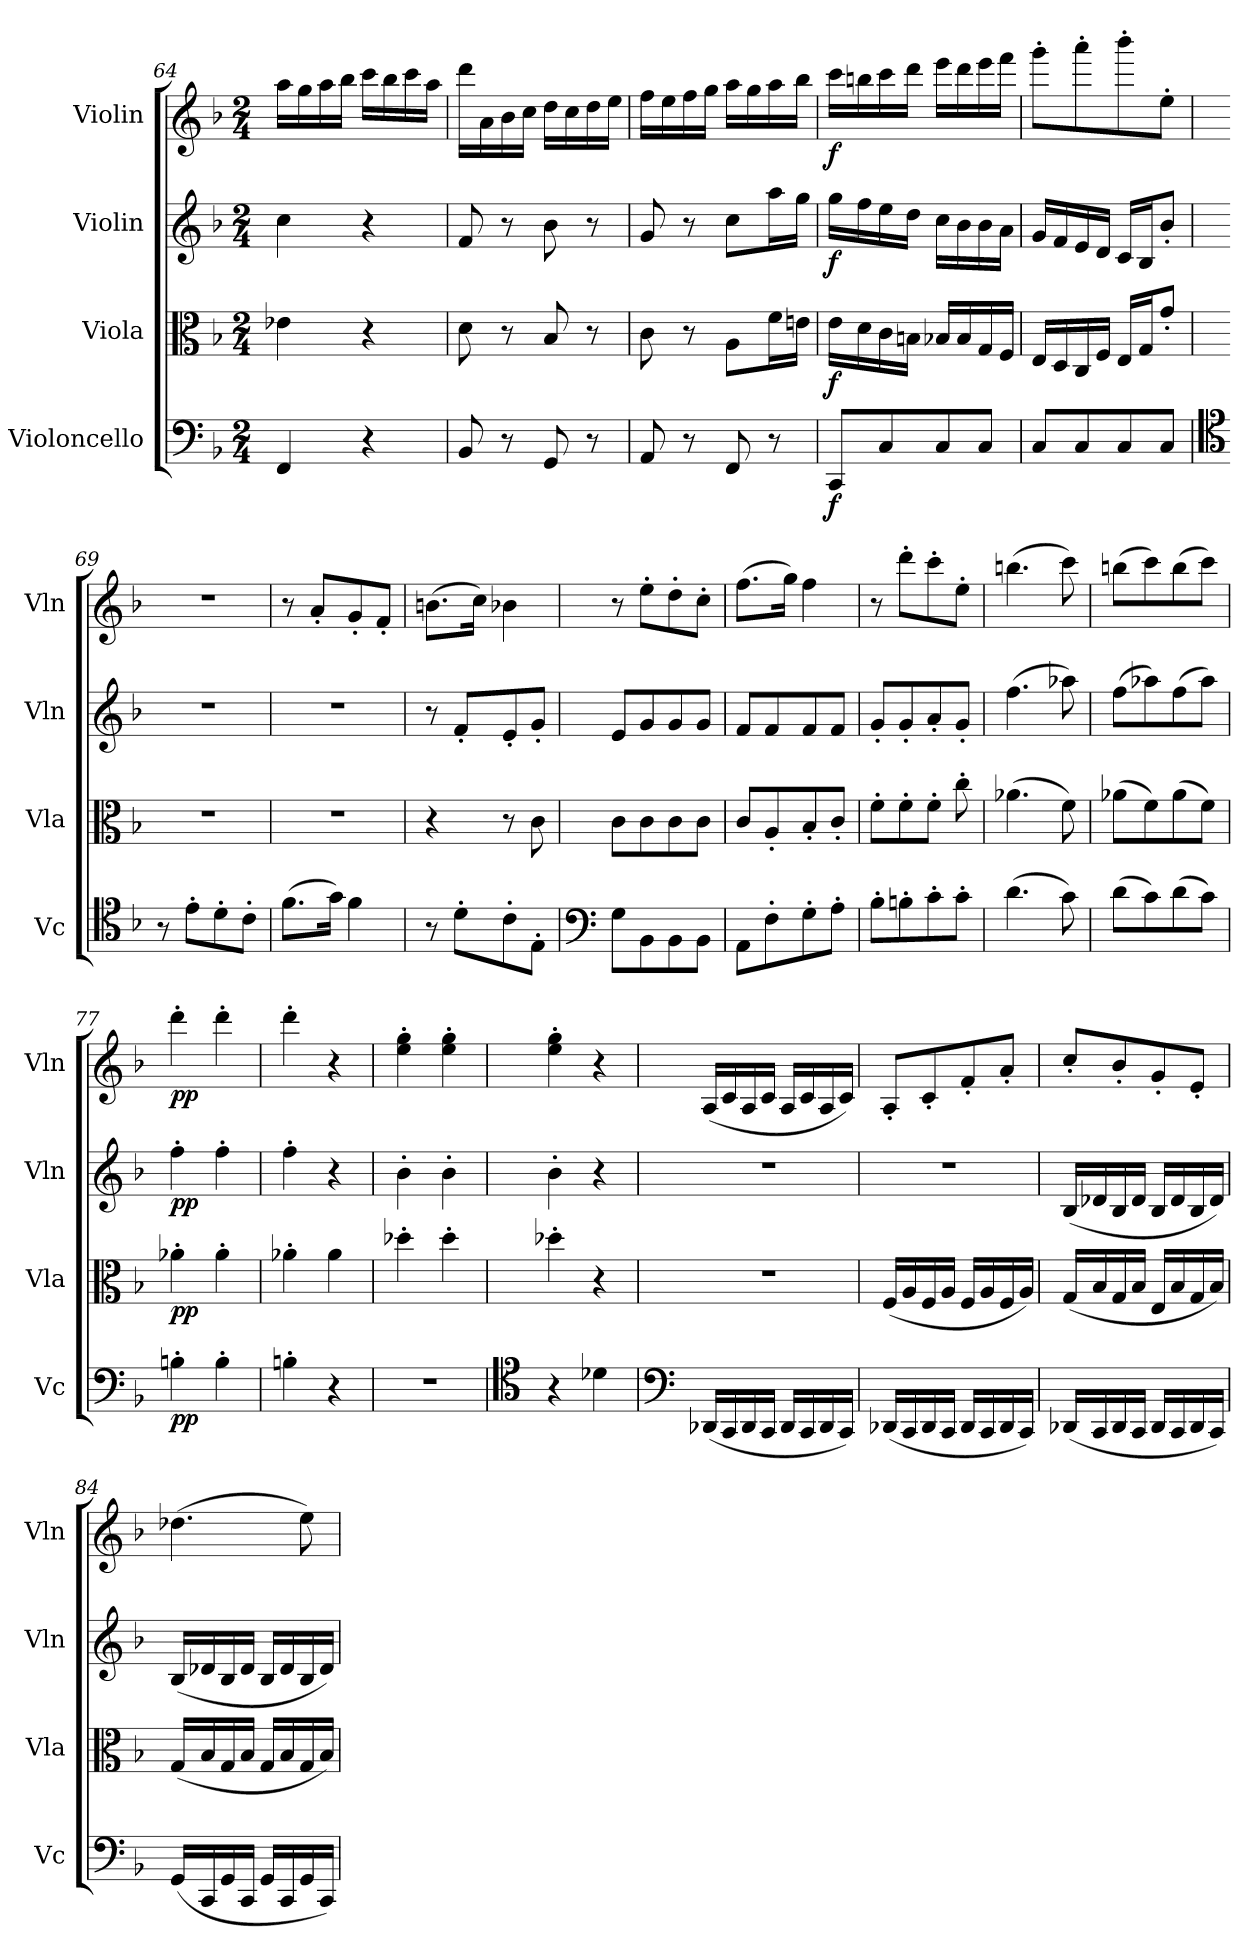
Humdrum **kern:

**kern	**dynam	**kern	**dynam	**kern	**dynam	**kern	**dynam
*part4	*part4	*part3	*part3	*part2	*part2	*part1	*part1
*staff4	*staff4	*staff3	*staff3	*staff2	*staff2	*staff1	*staff1
*I"Violoncello	*	*I"Viola	*	*I"Violin	*	*I"Violin	*
*I'Vc	*	*I'Vla	*	*I'Vln	*	*I'Vln	*
*clefF4	*	*clefC3	*	*clefG2	*	*clefG2	*
*k[b-]	*	*k[b-]	*	*k[b-]	*	*k[b-]	*
*M2/4	*	*M2/4	*	*M2/4	*	*M2/4	*
=64	=64	=64	=64	=64	=64	=64	=64
4FF/	.	4e-X\	.	4cc\	.	16aa\LL	.
.	.	.	.	.	.	16gg\	.
.	.	.	.	.	.	16aa\	.
.	.	.	.	.	.	16bb-\JJ	.
4r	.	4r	.	4r	.	16ccc\LL	.
.	.	.	.	.	.	16bb-\	.
.	.	.	.	.	.	16ccc\	.
.	.	.	.	.	.	16aa\JJ	.
=65	=65	=65	=65	=65	=65	=65	=65
8BB-/	.	8d\	.	8f/	.	16ddd\LL	.
.	.	.	.	.	.	16a\	.
8r	.	8r	.	8r	.	16b-\	.
.	.	.	.	.	.	16cc\JJ	.
8GG/	.	8B-/	.	8b-\	.	16dd\LL	.
.	.	.	.	.	.	16cc\	.
8r	.	8r	.	8r	.	16dd\	.
.	.	.	.	.	.	16ee\JJ	.
=66	=66	=66	=66	=66	=66	=66	=66
8AA/	.	8c\	.	8g/	.	16ff\LL	.
.	.	.	.	.	.	16ee\	.
8r	.	8r	.	8r	.	16ff\	.
.	.	.	.	.	.	16gg\JJ	.
8FF/	.	8A\L	.	8cc\L	.	16aa\LL	.
.	.	.	.	.	.	16gg\	.
8r	.	16f\L	.	16aa\L	.	16aa\	.
.	.	16en\JJ	.	16gg\JJ	.	16bb-\JJ	.
=67	=67	=67	=67	=67	=67	=67	=67
8CC/L	f	16e\LL	f	16gg\LL	f	16ccc\LL	f
.	.	16d\	.	16ff\	.	16bbn\	.
8C/	.	16c\	.	16ee\	.	16ccc\	.
.	.	16Bn\JJ	.	16dd\JJ	.	16ddd\JJ	.
8C/	.	16B-X/LL	.	16cc\LL	.	16eee\LL	.
.	.	16B-/	.	16b-\	.	16ddd\	.
8C/J	.	16G/	.	16b-\	.	16eee\	.
.	.	16F/JJ	.	16a\JJ	.	16fff\JJ	.
=68	=68	=68	=68	=68	=68	=68	=68
8C/L	.	16E/LL	.	16g/LL	.	8ggg'\L	.
.	.	16D/	.	16f/	.	.	.
8C/	.	16C/	.	16e/	.	8aaa'\	.
.	.	16F/JJ	.	16d/JJ	.	.	.
8C/	.	16E/LL	.	16c/LL	.	8bbb-'\	.
.	.	16G/J	.	16B-/J	.	.	.
8C/J	.	8g'/J	.	8b-'/J	.	8ee'\J	.
=69	=69	=69	=69	=69	=69	=69	=69
*clefC4	*	*	*	*	*	*	*
8r	.	2r	.	2r	.	2r	.
8e'\L	.	.	.	.	.	.	.
8d'\	.	.	.	.	.	.	.
8c'\J	.	.	.	.	.	.	.
=70	=70	=70	=70	=70	=70	=70	=70
(8.f\L	.	2r	.	2r	.	8r	.
.	.	.	.	.	.	8a'/L	.
16g\Jk)	.	.	.	.	.	.	.
4f\	.	.	.	.	.	8g'/	.
.	.	.	.	.	.	8f'/J	.
=71	=71	=71	=71	=71	=71	=71	=71
8r	.	4r	.	8r	.	(8.bn\L	.
8d'\L	.	.	.	8f'/L	.	.	.
.	.	.	.	.	.	16cc\Jk)	.
8c'\	.	8r	.	8e'/	.	4b-X\	.
8E'\J	.	8c\	.	8g'/J	.	.	.
=72	=72	=72	=72	=72	=72	=72	=72
*clefF4	*	*	*	*	*	*	*
8G\L	.	8c\L	.	8e/L	.	8r	.
8BB-\	.	8c\	.	8g/	.	8ee'\L	.
8BB-\	.	8c\	.	8g/	.	8dd'\	.
8BB-\J	.	8c\J	.	8g/J	.	8cc'\J	.
=73	=73	=73	=73	=73	=73	=73	=73
8AA\L	.	8c/L	.	8f/L	.	(8.ff\L	.
8F'\	.	8A'/	.	8f/	.	.	.
.	.	.	.	.	.	16gg\Jk)	.
8G'\	.	8B-'/	.	8f/	.	4ff\	.
8A'\J	.	8c'/J	.	8f/J	.	.	.
=74	=74	=74	=74	=74	=74	=74	=74
8B-'\L	.	8f'\L	.	8g'/L	.	8r	.
8Bn'\	.	8f'\	.	8g'/	.	8ddd'\L	.
8c'\	.	8f'\J	.	8a'/	.	8ccc'\	.
8c'\J	.	8cc'\	.	8g'/J	.	8ee'\J	.
=75	=75	=75	=75	=75	=75	=75	=75
(4.d\	.	(4.a-X\	.	(4.ff\	.	(4.bbn\	.
8c\)	.	8f\)	.	8aa-X\)	.	8ccc\)	.
=76	=76	=76	=76	=76	=76	=76	=76
(8d\L	.	(8a-X\L	.	(8ff\L	.	(8bbn\L	.
8c\)	.	8f\)	.	8aa-X\)	.	8ccc\)	.
(8d\	.	(8a-\	.	(8ff\	.	(8bb\	.
8c\J)	.	8f\J)	.	8aa-\J)	.	8ccc\J)	.
=77	=77	=77	=77	=77	=77	=77	=77
4Bn'\	pp	4a-X'\	pp	4ff'\	pp	4ddd'\	pp
4B'\	.	4a-'\	.	4ff'\	.	4ddd'\	.
=78	=78	=78	=78	=78	=78	=78	=78
4Bn'\	.	4a-X'\	.	4ff'\	.	4ddd'\	.
4r	.	4a-\	.	4r	.	4r	.
=79	=79	=79	=79	=79	=79	=79	=79
2r	.	4dd-X'\	.	4b-'\	.	4ee'\ 4gg'\	.
.	.	4dd-'\	.	4b-'\	.	4ee'\ 4gg'\	.
=80	=80	=80	=80	=80	=80	=80	=80
*clefC4	*	*	*	*	*	*	*
4r	.	4dd-X'\	.	4b-'\	.	4ee'\ 4gg'\	.
4d-X\	.	4r	.	4r	.	4r	.
=81	=81	=81	=81	=81	=81	=81	=81
*clefF4	*	*	*	*	*	*	*
(16DD-X/LL	.	2r	.	2r	.	(16A/LL	.
16CC/	.	.	.	.	.	16c/	.
16DD-/	.	.	.	.	.	16A/	.
16CC/JJ	.	.	.	.	.	16c/JJ	.
16DD-/LL	.	.	.	.	.	16A/LL	.
16CC/	.	.	.	.	.	16c/	.
16DD-/	.	.	.	.	.	16A/	.
16CC/JJ)	.	.	.	.	.	16c/JJ)	.
=82	=82	=82	=82	=82	=82	=82	=82
(16DD-X/LL	.	(16F/LL	.	2r	.	8A'/L	.
16CC/	.	16A/	.	.	.	.	.
16DD-/	.	16F/	.	.	.	8c'/	.
16CC/JJ	.	16A/JJ	.	.	.	.	.
16DD-/LL	.	16F/LL	.	.	.	8f'/	.
16CC/	.	16A/	.	.	.	.	.
16DD-/	.	16F/	.	.	.	8a'/J	.
16CC/JJ)	.	16A/JJ)	.	.	.	.	.
=83	=83	=83	=83	=83	=83	=83	=83
(16DD-X/LL	.	(16G/LL	.	(16B-/LL	.	8cc'/L	.
16CC/	.	16B-/	.	16d-X/	.	.	.
16DD-/	.	16G/	.	16B-/	.	8b-'/	.
16CC/JJ	.	16B-/JJ	.	16d-/JJ	.	.	.
16DD-/LL	.	16E/LL	.	16B-/LL	.	8g'/	.
16CC/	.	16B-/	.	16d-/	.	.	.
16DD-/	.	16G/	.	16B-/	.	8e'/J	.
16CC/JJ)	.	16B-/JJ)	.	16d-/JJ)	.	.	.
=84	=84	=84	=84	=84	=84	=84	=84
(16GG/LL	.	(16G/LL	.	(16B-/LL	.	(4.dd-X\	.
16CC/	.	16B-/	.	16d-X/	.	.	.
16GG/	.	16G/	.	16B-/	.	.	.
16CC/JJ	.	16B-/JJ	.	16d-/JJ	.	.	.
16GG/LL	.	16G/LL	.	16B-/LL	.	.	.
16CC/	.	16B-/	.	16d-/	.	.	.
16GG/	.	16G/	.	16B-/	.	8ee\)	.
16CC/JJ)	.	16B-/JJ)	.	16d-/JJ)	.	.	.
=	=	=	=	=	=	=	=
*-	*-	*-	*-	*-	*-	*-	*-
